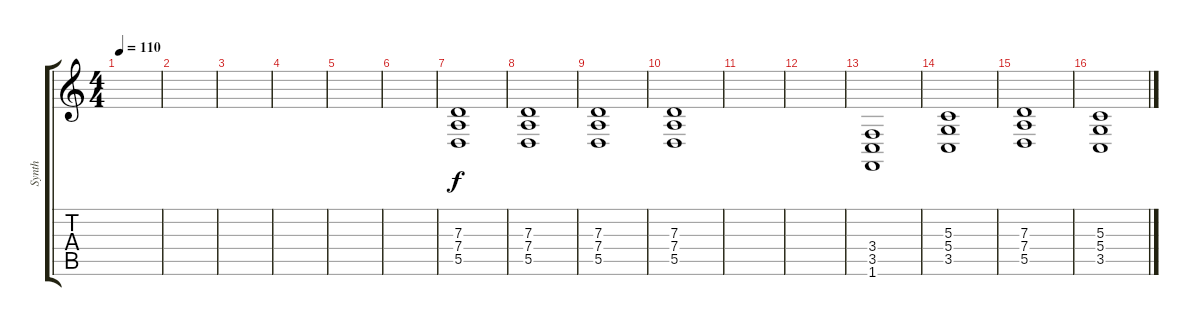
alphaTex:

\track ("Synth" "Synth") {instrument pad8sweep}
\staff {score tabs}
\tuning (E4 B3 G3 D3 A2 E2) {hide}
\ts (4 4)
\tempo 110
\clef g2
\ks c
|
|
|
|
|
|
(7.3 7.4 5.5).1 |
(7.3 7.4 5.5).1 |
(7.3 7.4 5.5).1 |
(7.3 7.4 5.5).1 |
|
|
(3.4 3.5 1.6).1 |
(5.3 5.4 3.5).1 |
(7.3 7.4 5.5).1 |
(5.3 5.4 3.5).1
